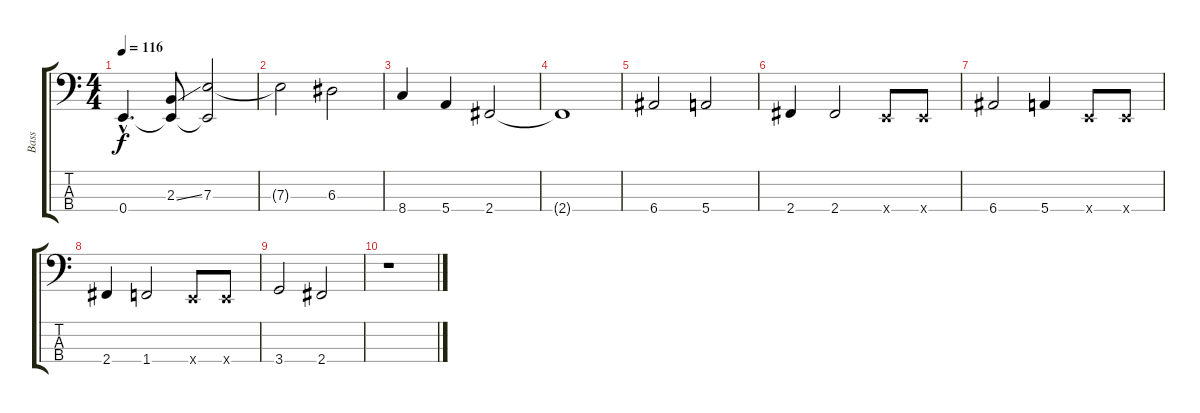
\track ("Bass" "Bass") {instrument electricbassfinger}
\staff {score tabs}
\tuning (G2 D2 A1 E1) {hide}
\ts (4 4)
\tempo 116
\clef f4
\ks c
0.4{hac}.4{d dy f} (2.3{ss} 0.4{t}).8 (7.3 0.4{t}).2 |
7.3{t}.2 6.3.2 |
8.4.4 5.4.4 2.4.2 |
2.4{t}.1 |
6.4.2 5.4.2 |
2.4.4 2.4.2 0.4{x}.8 0.4{x}.8 |
6.4.2 5.4.4 0.4{x}.8 0.4{x}.8 |
2.4.4 1.4.2 0.4{x}.8 0.4{x}.8 |
3.4.2 2.4.2 |
r.1
